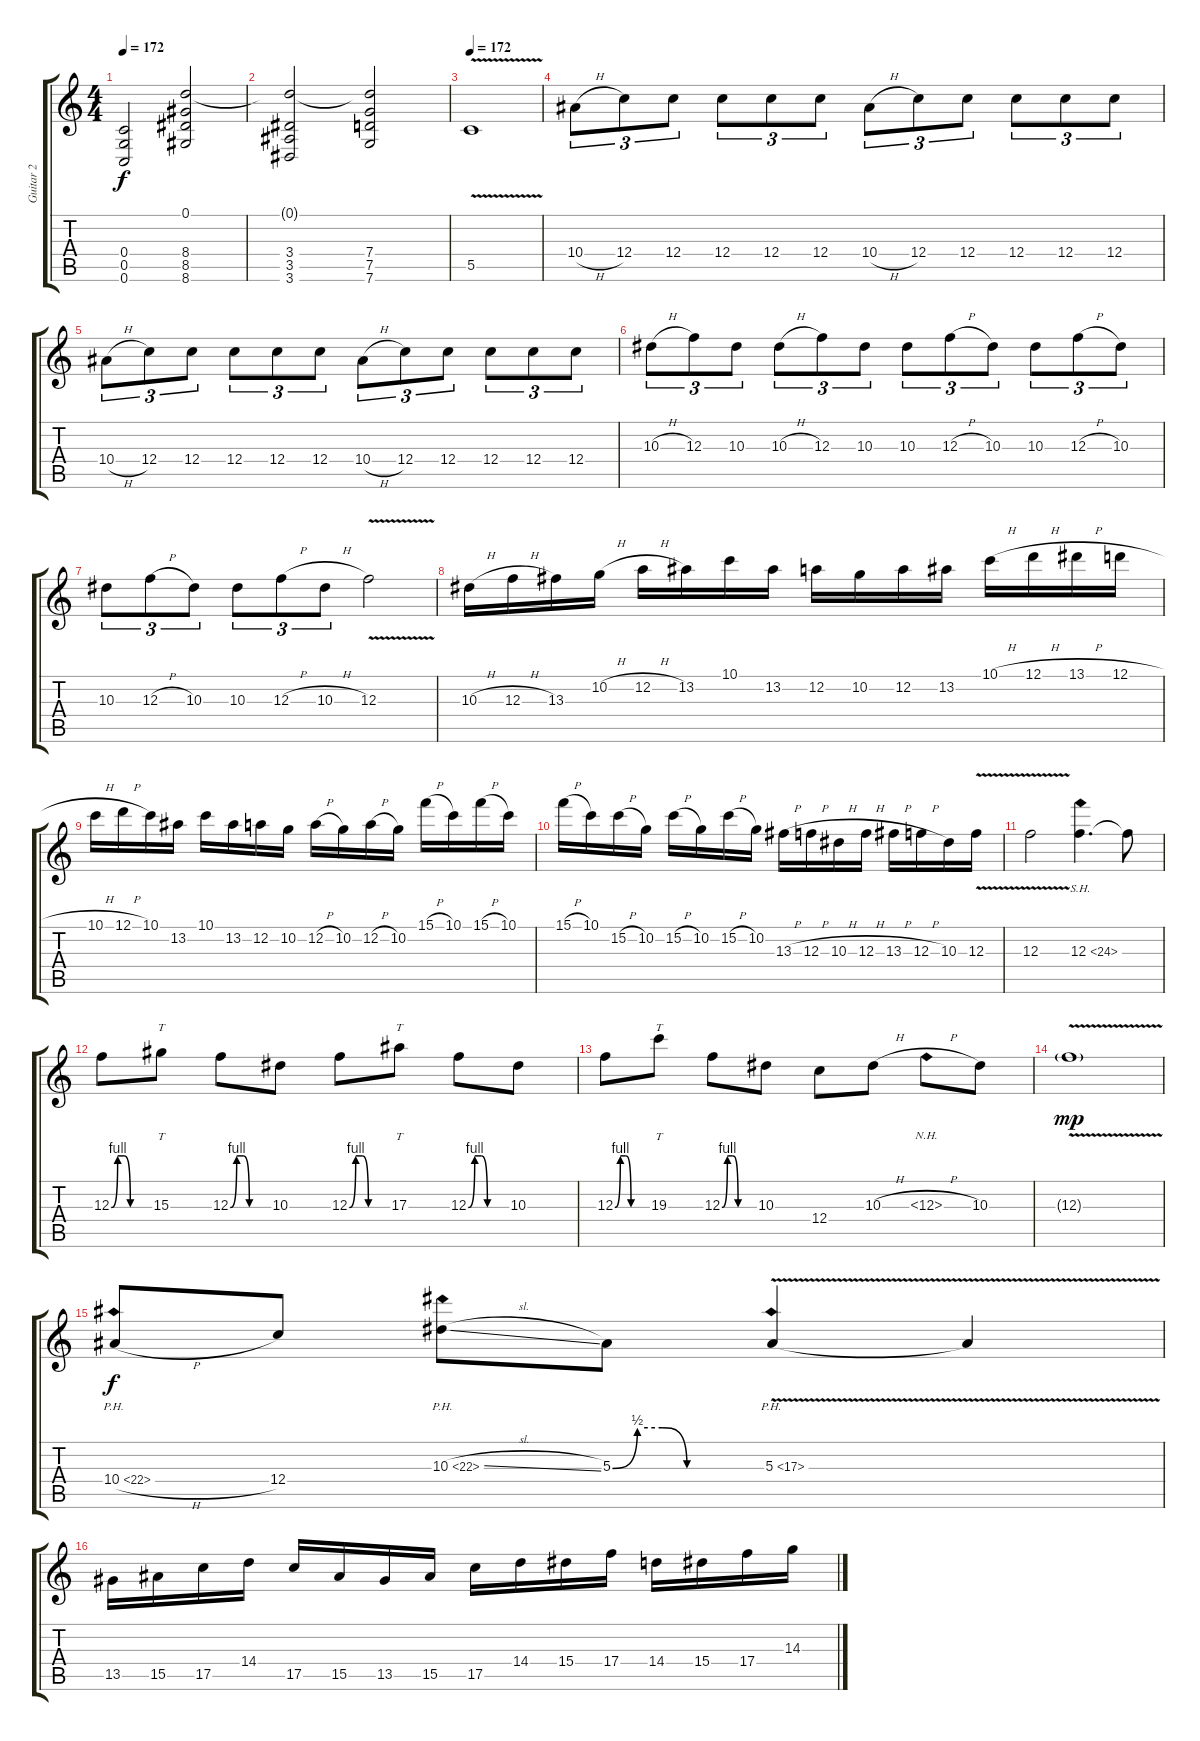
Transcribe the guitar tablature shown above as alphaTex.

\track ("Guitar 2" "Guitar 2") {instrument distortionguitar}
\staff {score tabs}
\tuning (D4 A3 F3 C3 G2 C2) {hide}
\ts (4 4)
\tempo 172
\clef g2
\ks c
(0.4 0.5 0.6).2{dy f} (0.1 8.4 8.5 8.6).2 |
(0.1{t} 3.4 3.5 3.6).2 (0.1{t} 7.4 7.5 7.6).2 |
\tempo 172
5.5{v}.1 |
10.4{h}.8{tu (3 2)} 12.4.8{tu (3 2)} 12.4.8{tu (3 2)} 12.4.8{tu (3 2)} 12.4.8{tu (3 2)} 12.4.8{tu (3 2)} 10.4{h}.8{tu (3 2)} 12.4.8{tu (3 2)} 12.4.8{tu (3 2)} 12.4.8{tu (3 2)} 12.4.8{tu (3 2)} 12.4.8{tu (3 2)} |
10.4{h}.8{tu (3 2)} 12.4.8{tu (3 2)} 12.4.8{tu (3 2)} 12.4.8{tu (3 2)} 12.4.8{tu (3 2)} 12.4.8{tu (3 2)} 10.4{h}.8{tu (3 2)} 12.4.8{tu (3 2)} 12.4.8{tu (3 2)} 12.4.8{tu (3 2)} 12.4.8{tu (3 2)} 12.4.8{tu (3 2)} |
10.3{h}.8{tu (3 2)} 12.3.8{tu (3 2)} 10.3.8{tu (3 2)} 10.3{h}.8{tu (3 2)} 12.3.8{tu (3 2)} 10.3.8{tu (3 2)} 10.3.8{tu (3 2)} 12.3{h}.8{tu (3 2)} 10.3.8{tu (3 2)} 10.3.8{tu (3 2)} 12.3{h}.8{tu (3 2)} 10.3.8{tu (3 2)} |
10.3.8{tu (3 2)} 12.3{h}.8{tu (3 2)} 10.3.8{tu (3 2)} 10.3.8{tu (3 2)} 12.3{h}.8{tu (3 2)} 10.3{h}.8{tu (3 2)} 12.3{v}.2 |
10.3{h}.16 12.3{h}.16 13.3.16 10.2{h}.16 12.2{h}.16 13.2.16 10.1.16 13.2.16 12.2.16 10.2.16 12.2.16 13.2.16 10.1{h}.16 12.1{h}.16 13.1{h}.16 12.1{h}.16 |
10.1{h}.16 12.1{h}.16 10.1.16 13.2.16 10.1.16 13.2.16 12.2.16 10.2.16 12.2{h}.16 10.2.16 12.2{h}.16 10.2.16 15.1{h}.16 10.1.16 15.1{h}.16 10.1.16 |
15.1{h}.16 10.1.16 15.2{h}.16 10.2.16 15.2{h}.16 10.2.16 15.2{h}.16 10.2.16 13.3{h}.16 12.3{h}.16 10.3{h}.16 12.3{h}.16 13.3{h}.16 12.3{h}.16 10.3.16 12.3{v}.16 |
12.3{v}.2 12.3{sh 12}.4{d} 12.3{t}.8 |
12.3{be (custom 0 0 10 4 20 4 30 0 60 0)}.8 15.3.8{tt} 12.3{be (custom 0 0 10 4 20 4 30 0 60 0)}.8 10.3.8 12.3{be (custom 0 0 10 4 20 4 30 0 60 0)}.8 17.3.8{tt} 12.3{be (custom 0 0 10 4 20 4 30 0 60 0)}.8 10.3.8 |
12.3{be (custom 0 0 10 4 20 4 30 0 60 0)}.8 19.3.8{tt} 12.3{be (custom 0 0 10 4 20 4 30 0 60 0)}.8 10.3.8 12.4.8 10.3{h}.8 12.3{nh h}.8 10.3.8 |
12.3{v g}.1{dy mp} |
10.4{ph 12 h}.8{dy f} 12.4.8 10.3{ph 12 sl}.8 5.3{be (custom 0 0 10 2 20 2 30 0 60 0)}.8 5.3{ph 12 v}.4 5.3{t}.4 |
13.5.16 15.5.16 17.5.16 14.4.16 17.5.16 15.5.16 13.5.16 15.5.16 17.5.16 14.4.16 15.4.16 17.4.16 14.4.16 15.4.16 17.4.16 14.3.16
